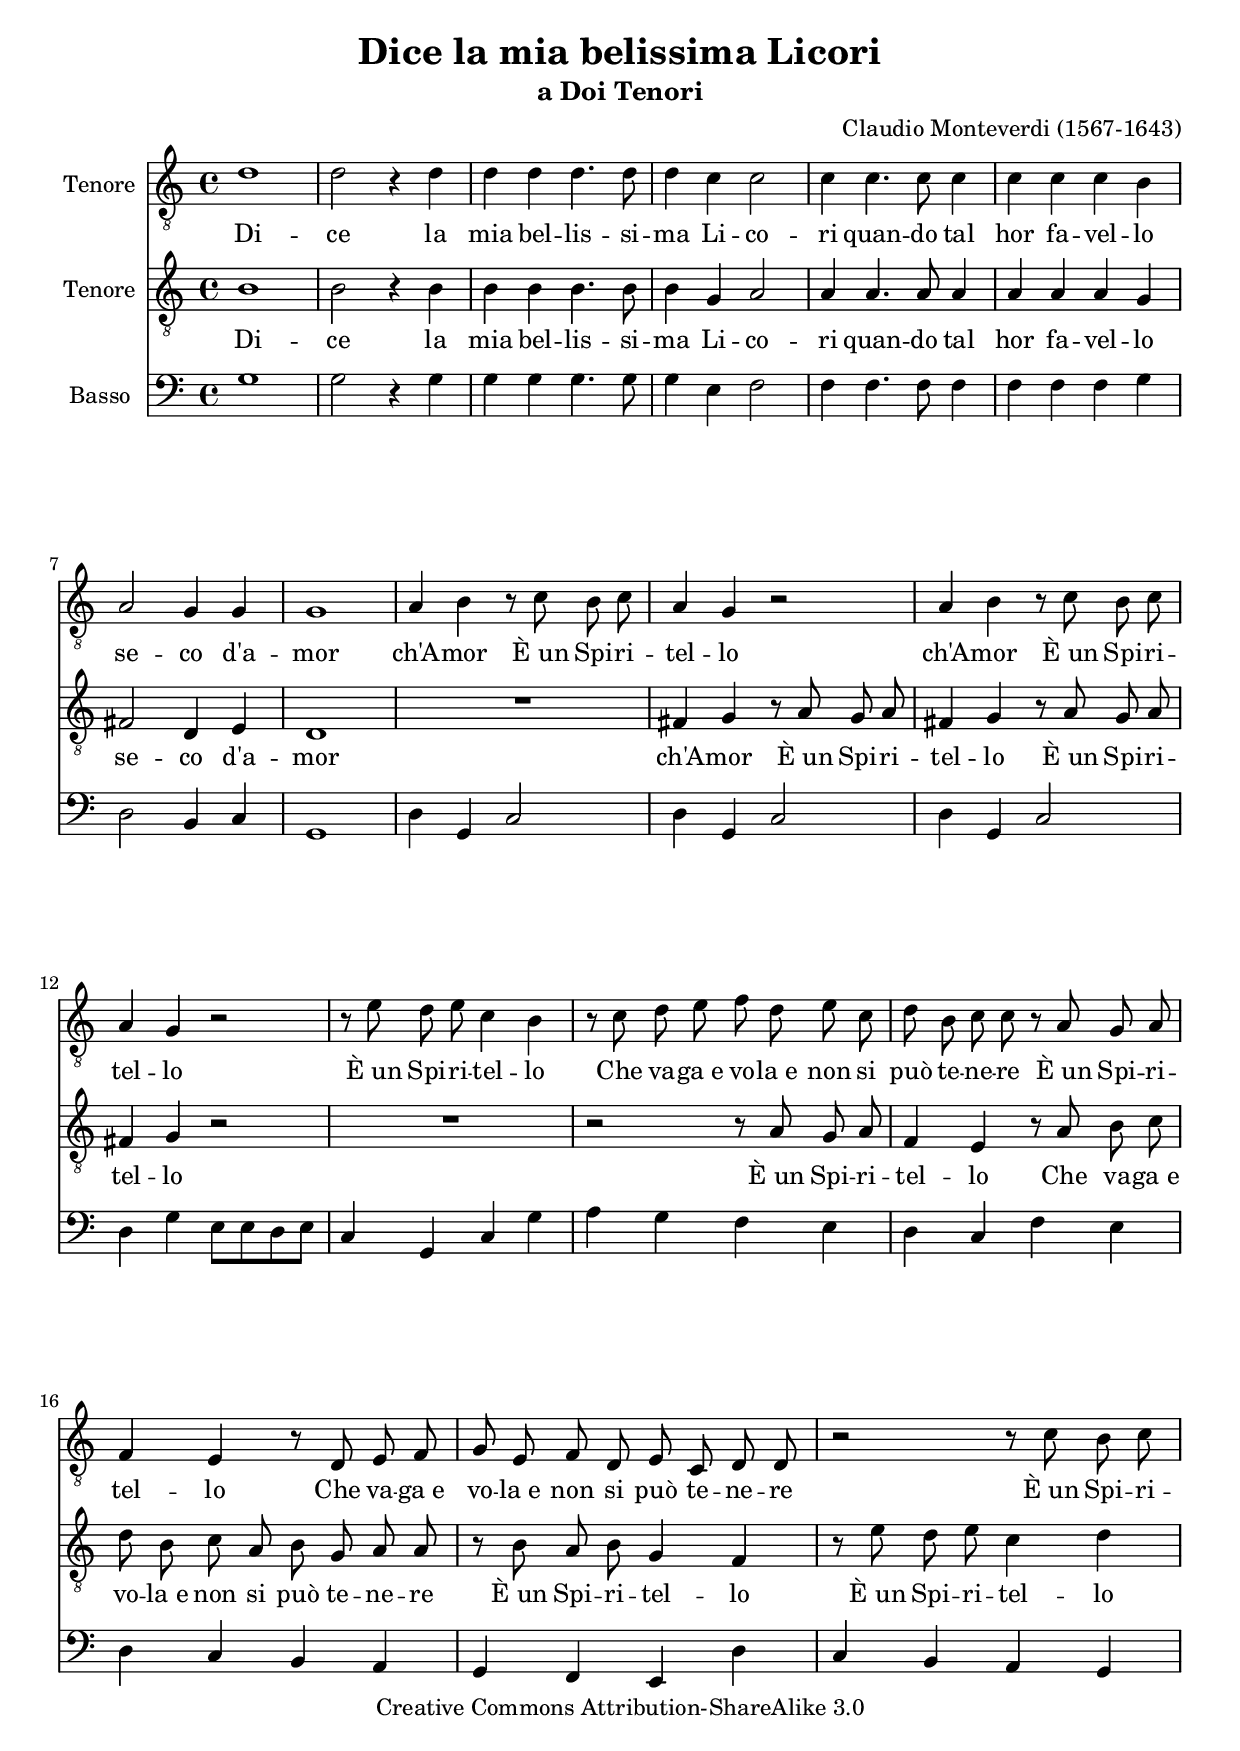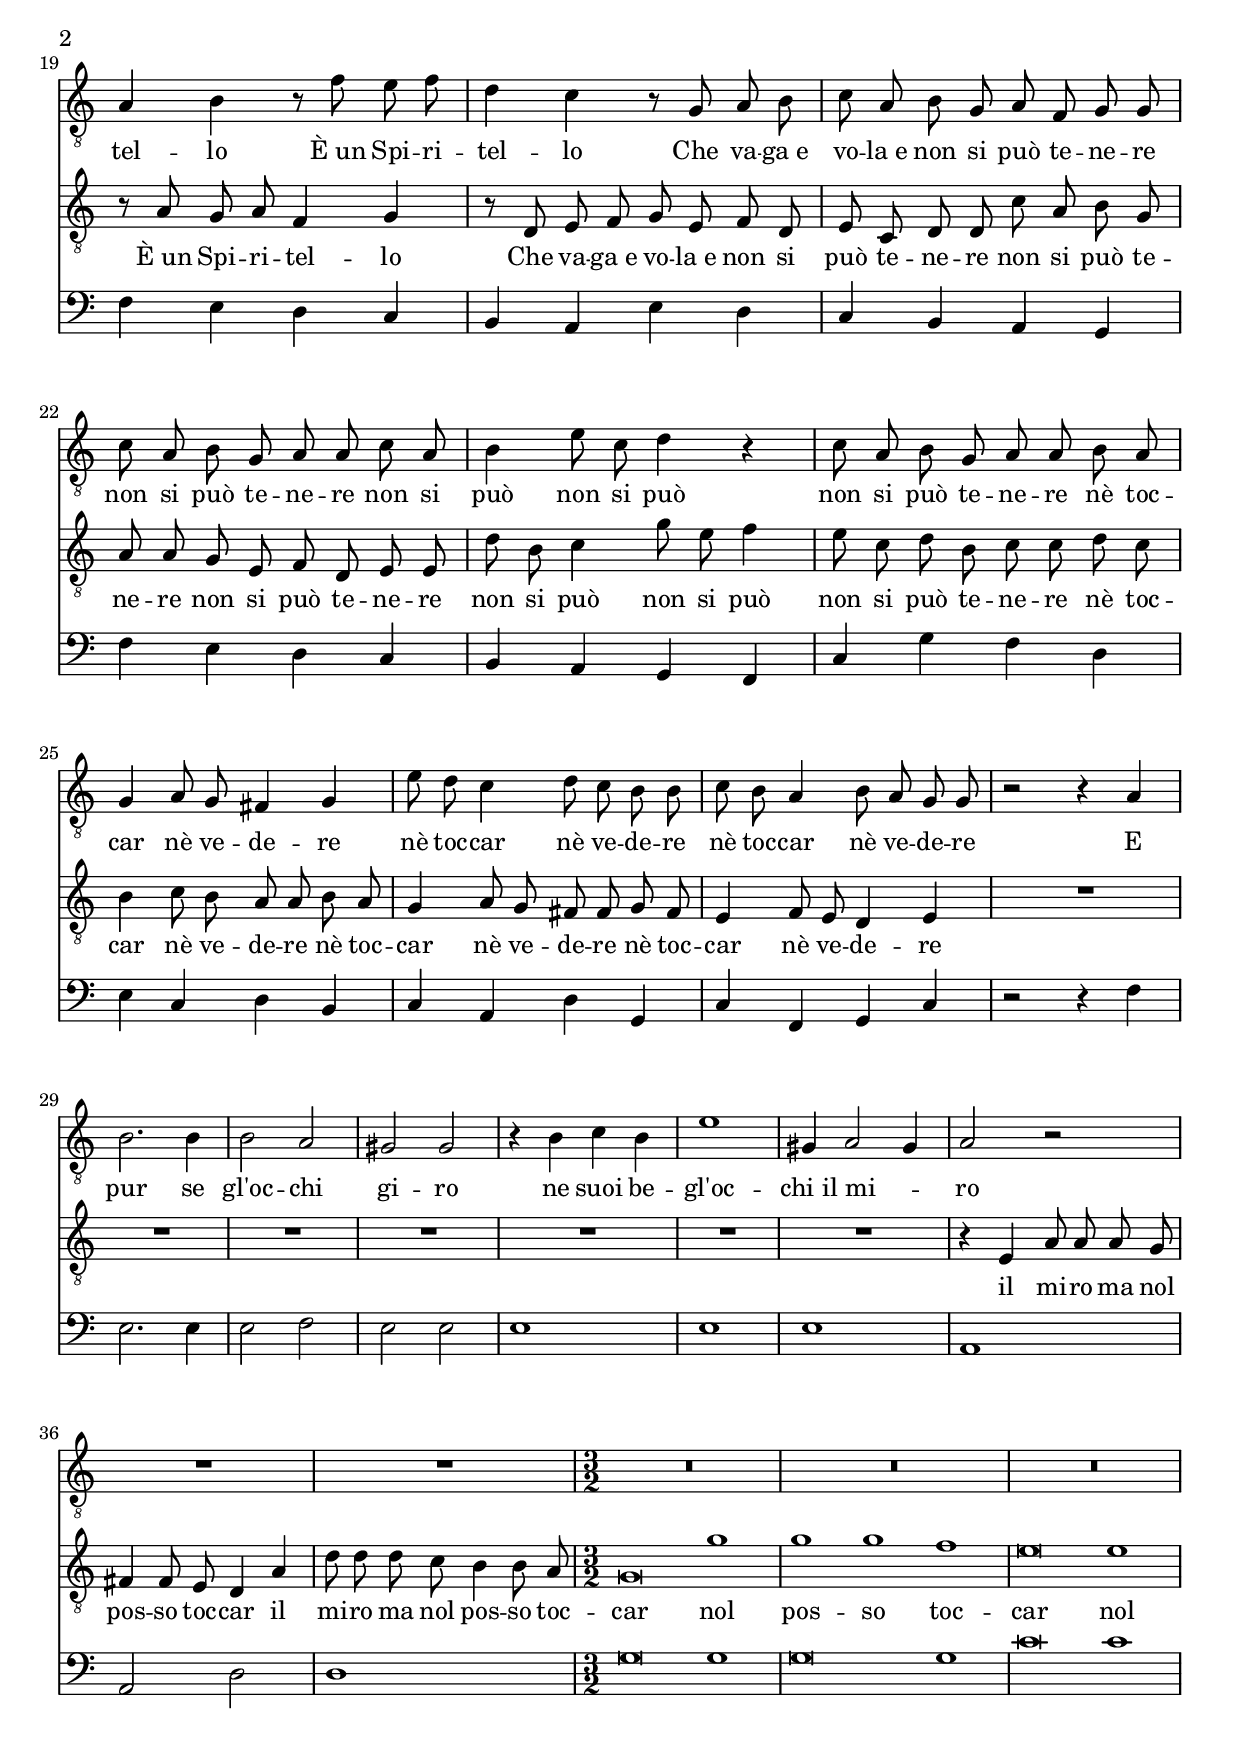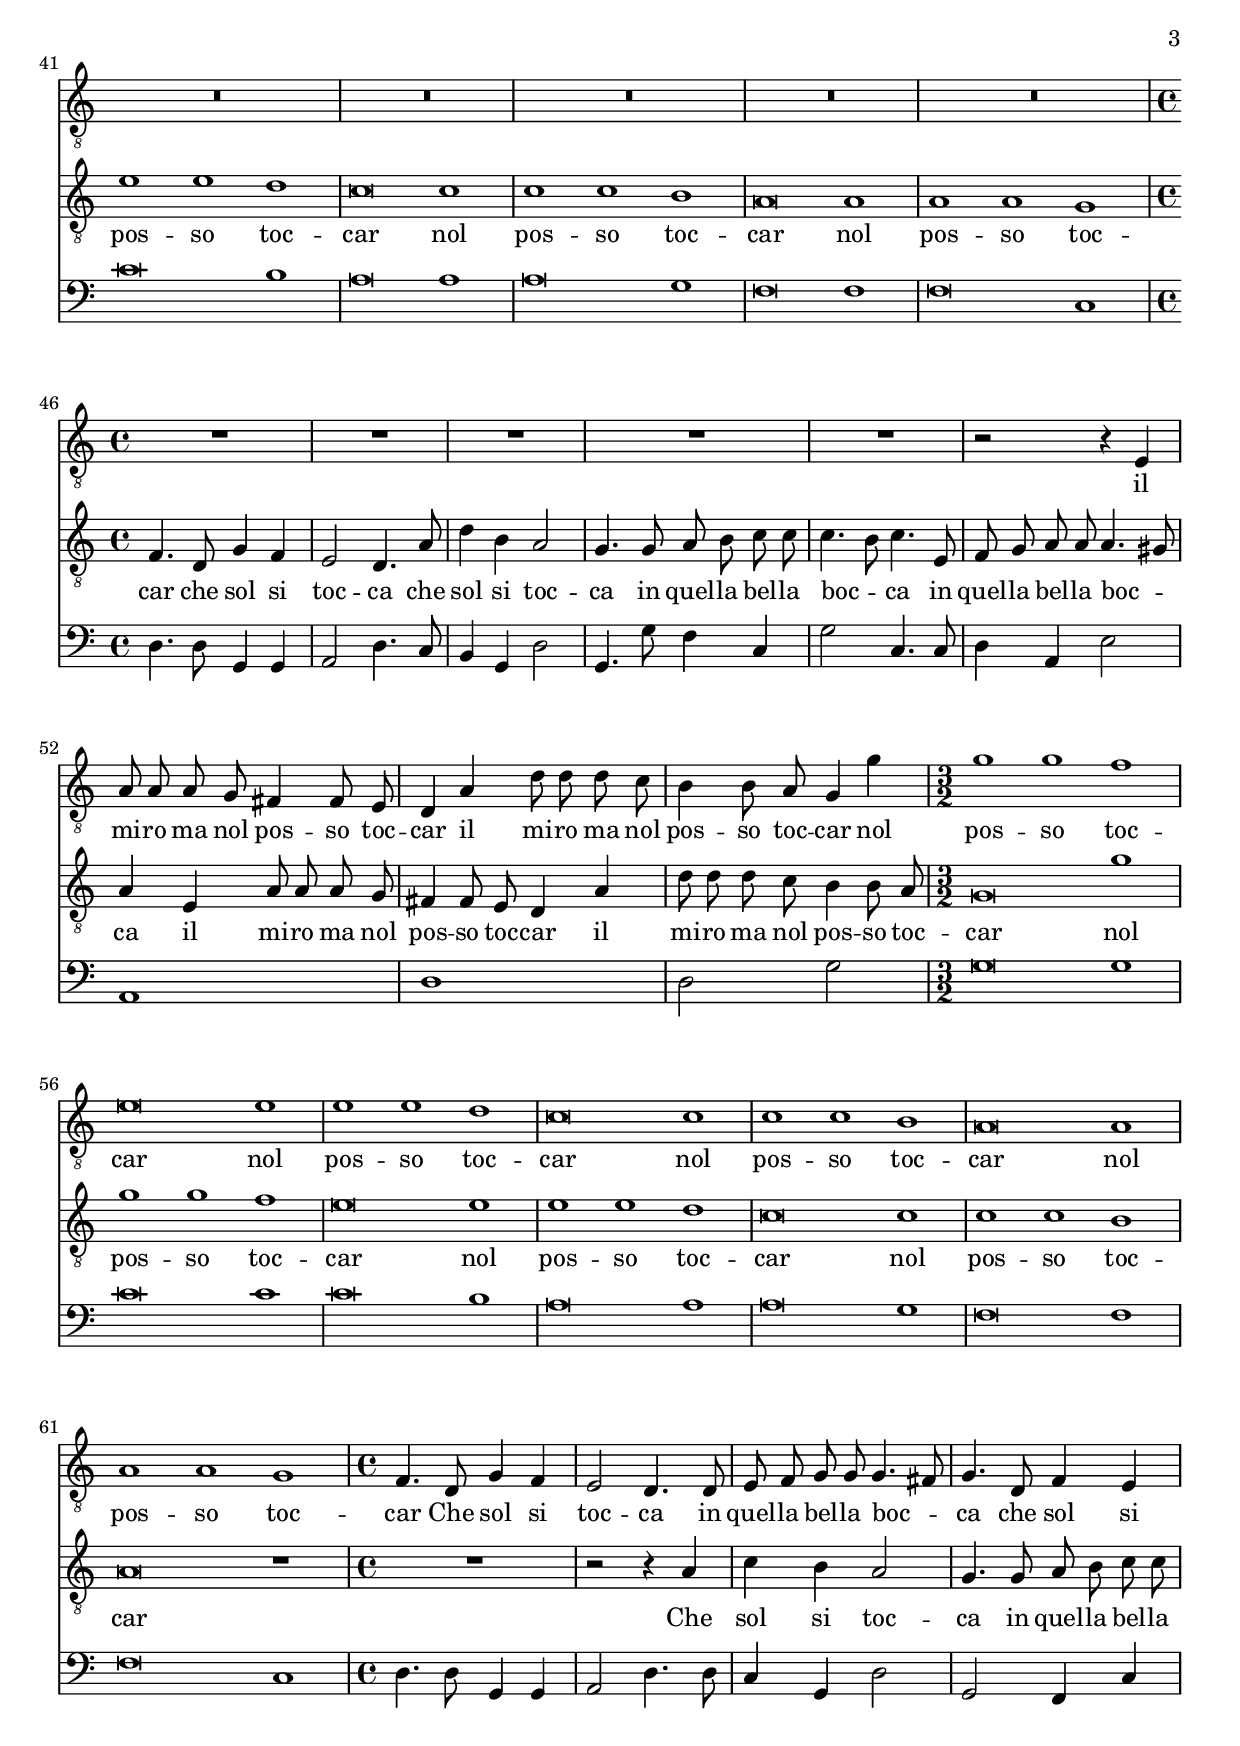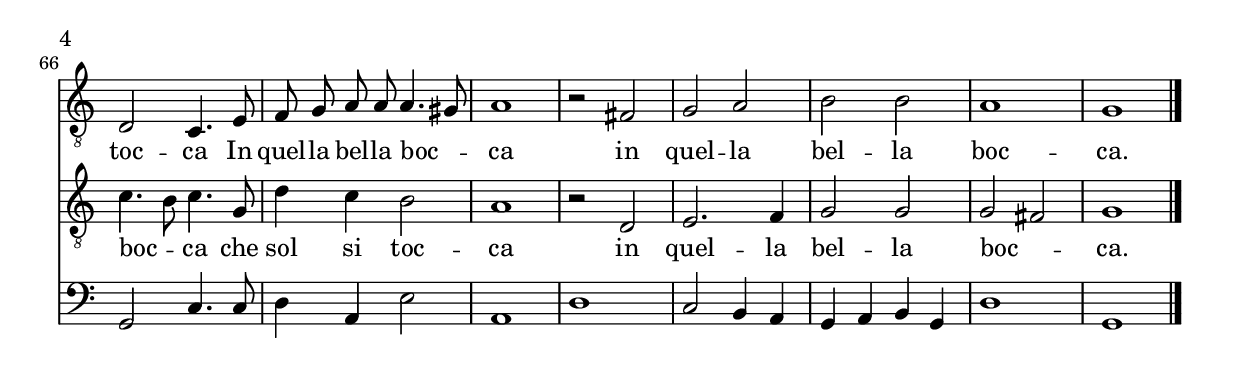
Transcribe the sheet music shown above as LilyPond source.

% Created on Sun Mar 08 10:25:02 CET 2009
\version "2.12.1"

\header {
	title = "Dice la mia belissima Licori"
	subtitle = "a Doi Tenori"
	composer = "Claudio Monteverdi (1567-1643)"
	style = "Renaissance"
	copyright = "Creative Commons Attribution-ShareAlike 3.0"
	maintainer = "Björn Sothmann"
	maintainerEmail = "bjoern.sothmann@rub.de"
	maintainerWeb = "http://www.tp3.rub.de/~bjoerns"
}

\include "deutsch.ly"

verseI= \lyricmode {
Di --  ce la mia bel -- lis -- si -- ma Li -- co -- ri quan -- do tal hor fa -- vel -- lo se -- co d'a -- mor ch'A -- mor È_un Spi -- ri -- tel -- lo ch'A -- mor È_un Spi -- ri -- tel -- lo È_un Spi -- ri -- tel -- lo Che va -- ga_e vo -- la_e non si può te -- ne -- re È_un Spi -- ri -- tel -- lo Che va -- ga_e vo -- la_e non si può te -- ne -- re È_un Spi -- ri -- tel -- lo È_un Spi -- ri -- tel -- lo Che va -- ga_e vo -- la_e non si può te -- ne -- re non si può te -- ne -- re non si può non si può non si può te -- ne -- re nè toc -- car nè ve -- de -- re nè toc -- car nè ve -- de -- re nè toc -- car nè ve -- de -- re E pur se gl'oc -- chi gi -- ro ne suoi be -- gl'oc -- chi_il mi -- ro il mi -- ro ma nol pos -- so toc -- car il mi -- ro ma nol pos -- so toc -- car nol pos -- so toc -- car nol pos -- so toc -- car nol pos -- so toc -- car nol pos -- so toc -- car Che sol si toc -- ca in quel -- la bel -- la boc -- ca che sol si toc -- ca In quel -- la bel -- la boc -- ca in quel -- la bel -- la boc -- ca.
}

verseII= \lyricmode {
Di --  ce la mia bel -- lis -- si -- ma Li -- co -- ri quan -- do tal hor fa -- vel -- lo se -- co d'a -- mor ch'A -- mor È_un Spi -- ri -- tel -- lo È_un Spi -- ri -- tel -- lo È_un Spi -- ri -- tel -- lo Che va -- ga_e vo -- la_e non si può te -- ne -- re È_un Spi -- ri -- tel -- lo È_un Spi -- ri -- tel -- lo È_un Spi -- ri -- tel -- lo Che va -- ga_e vo -- la_e non si può te -- ne -- re non si può te -- ne -- re non si può te -- ne -- re non si può non si può non si può te -- ne -- re nè toc -- car nè ve -- de -- re nè toc -- car nè ve -- de -- re nè toc -- car nè ve -- de -- re il mi -- ro ma nol pos -- so toc -- car il mi -- ro ma nol pos -- so toc -- car nol pos -- so toc -- car nol pos -- so toc -- car nol pos -- so toc -- car nol pos -- so toc -- car che sol si toc -- ca che sol si toc -- ca in quel -- la bel -- la boc -- ca in quel -- la bel -- la boc -- ca il mi -- ro ma nol pos -- so toc -- car il mi -- ro ma nol pos -- so toc -- car nol pos -- so toc -- car nol pos -- so toc -- car nol pos -- so toc -- car Che sol si toc -- ca in quel -- la bel -- la boc -- ca che sol si toc -- ca in quel -- la bel -- la boc -- ca.
}
 

staffTenore = \new Staff  {
	\time 4/4
	\override Score.MetronomeMark #'stencil = ##f
	\tempo 4 = 120 
	\set Staff.instrumentName="Tenore"
	\set Staff.midiInstrument="oboe"
	\key c \major
	\clef "G_8"
	\relative c' { 	
		\context Voice = "melodyTen" {
			\dynamicUp
			\autoBeamOff
			d1 |
			d2 r4 d |
			d d d4. d8 |
			d4 c c2 |
			c4 c4. c8 c4 |
			c c c h |
			a2 g4 g |
			g1 |
			a4 h r8 c h c |
			a4 g r2 |
			a4 h r8 c h c |
			a4 g r2 |
			r8 e' d e c4 h |
			r8 c d e f d e c |
			d h c c r a g a |
			f4 e r8 d e f 
			g e f d e c d d |
			r2 r8 c' h c |
			a4 h r8 f' e f |
			d4 c r8 g a h |
			c a h g a f g g |
			c a h g a a c a |
			h4 e8 c d4 r |
			c8 a h g a a h a |
			g4 a8 g fis4 g |
			e'8 d c4 d8 c h h |
			c h a4 h8 a g g |
			r2 r4 a |
			h2. h4 |
			h2 a |
			gis gis |
			r4 h c h |
			e1 |
			gis,4 a2\melisma gis4\melismaEnd |
			a2 r |
			R1*2 |
			\time 3/2
			\set Score.measureLength = #(ly:make-moment 3 1)
			\tempo 2=360
			R\breve.*8 |
			\time 4/4
			\tempo 4=120
			R1*5 |
			r2 r4 e |
			a8 a a g fis4 fis8 e |
			d4 a' d8 d d c |
			h4 h8 a g4 g' |
			\time 3/2
			\set Score.measureLength = #(ly:make-moment 3 1)
			\tempo 2=360
			g1 g f |
			e\breve e1 |
			e e d |
			c\breve c1 |
			c c h |
			a\breve a1 |
			a a g |
			\time 4/4
			\tempo 4=120
			f4. d8 g4 f |
			e2 d4. d8 |
			e f g g g4.\melisma fis8\melismaEnd |
			g4. d8 f4 e |
			d2 c4. e8 |
			f8 g a a a4.\melisma gis8\melismaEnd |
			a1 |
			r2 fis |
			g a |
			h h |
			a1 |
			g |
		}

	\bar "|."
	}

}
staffTenoreII = \new Staff  {
	\set Staff.instrumentName="Tenore"
	\set Staff.midiInstrument="oboe"
	\key c \major
	\clef "G_8"
	\relative c' { 	
		\context Voice = "melodyTenIII" {
			\dynamicUp
			\autoBeamOff
			h1 |
			h2 r4 h |
			h h h4. h8 |
			h4 g a2 |
			a4 a4. a8 a4 |
			a a a g |
			fis2 d4 e |
			d1 |
			R1 |
			fis4 g r8 a g a |
			fis4 g r8 a g a |
			fis4 g r2 |
			R1 |
			r2 r8 a g a |
			f4 e r8 a h c |
			d h c a h g a a |
			r h a h g4 f |
			r8 e' d e c4 d |
			r8 a g a f4 g |
			r8 d e f g e f d |
			e c d d c' a h g |
			a a g e f d e e |
			d' h c4 g'8 e f4 |
			e8 c d h c c d c |
			h4 c8 h a a h a |
			g4 a8 g fis fis g fis |
			e4 f8 e d4 e |
			R1*7 |
			r4 e a8 a a g |
			fis4 fis8 e d4 a' |
			d8 d d c h4 h8 a |
			\time 3/2
			\set Score.measureLength = #(ly:make-moment 3 1)
			g\breve g'1 |
			g g f |
			e\breve e1 |
			e e d |
			c\breve c1 |
			c c h |
			a\breve a1 |
			a a g |
			\time 4/4
			f4. d8 g4 f |
			e2 d4. a'8 |
			d4 h a2 |
			g4. g8 a h c c |
			c4.\melisma h8\melismaEnd c4. e,8 |
			f g a a a4.\melisma gis8\melismaEnd |
			a4 e a8 a a g |
			fis4 fis8 e d4 a' |
			d8 d d c h4 h8 a |
			\time 3/2
			\set Score.measureLength = #(ly:make-moment 3 1)
			g\breve g'1 |
			g g f |
			e\breve e1 |
			e e d |
			c\breve c1 |
			c c h |
			a\breve r1 |
			\time 4/4
			R1 |
			r2 r4 a |
			c h a2 |
			g4. g8 a h c c |
			c4.\melisma h8\melismaEnd c4. g8 |
			d'4 c h2 |
			a1 |
			r2 d, |
			e2. f4 g2 g |
			g\melisma fis\melismaEnd |
			g1 |
		}

	\bar "|."
	}

}
staffBasso = \new Staff  {
	\set Staff.instrumentName="Basso"
	\set Staff.midiInstrument="harpsichord"
	\key c \major
	\clef bass
	\relative c' { 	
		g1 |
		g2 r4 g |
		g g g4. g8 |
		g4 e f2 |
		f4 f4. f8 f4 |
		f f f g |
		d2 h4 c |
		g1 |
		d'4 g, c2 |
		d4 g, c2 |
		d4 g, c2 |
		d4 g e8 e d e |
		c4 g c g' |
		a g f e |
		d c f e |
		d c h a |
		g f e d' |
		c h a g |
		f' e d c |
		h a e' d |
		c h a g |
		f' e d c |
		h a g f |
		c' g' f d |
		e c d h |
		c a d g, |
		c f, g c |
		r2 r4 f |
		e2. e4 |
		e2 f |
		e e |
		e1 |
		e |
		e |
		a, |
		a2 d |
		d1 |
		\time 3/2
		\set Score.measureLength = #(ly:make-moment 3 1)
		g\breve g1 |
		g\breve g1 |
		c\breve c1 |
		c\breve h1 |
		a\breve a1 |
		a\breve g1 |
		f\breve f1 |
		f\breve c1 |
		\time 4/4
		d4. d8 g,4 g |
		a2 d4. c8 h4 g d'2 |
		g,4. g'8 f4 c |
		g'2 c,4. c8 |
		d4 a e'2 |
		a,1 |
		d |
		d2 g |
		\time 3/2
		\set Score.measureLength = #(ly:make-moment 3 1)
		g\breve g1 |
		c\breve c1 |
		c\breve h1 |
		a\breve a1 |
		a\breve g1 |
		f\breve f1 |
		f\breve c1 |
		\time 4/4
		d4. d8 g,4 g |
		a2 d4. d8 |
		c4 g d'2 |
		g, f4 c' |
		g2 c4. c8 |
		d4 a e'2 |
		a,1 |
		d |
		c2 h4 a |
		g a h g |
		d'1 |
		g, |
	\bar "|."
	}

}


\score {
	<<
		\staffTenore
		\context Lyrics = "lmelodyTen" \lyricmode  { \lyricsto "melodyTen" \verseI }
		
		\staffTenoreII
		\context Lyrics = "lmelodyTenIII" \lyricmode  { \lyricsto "melodyTenIII" \verseII }
		
		\staffBasso
	>>
	
	\midi {
	}

	\layout  {
	}
}

\paper {
}

